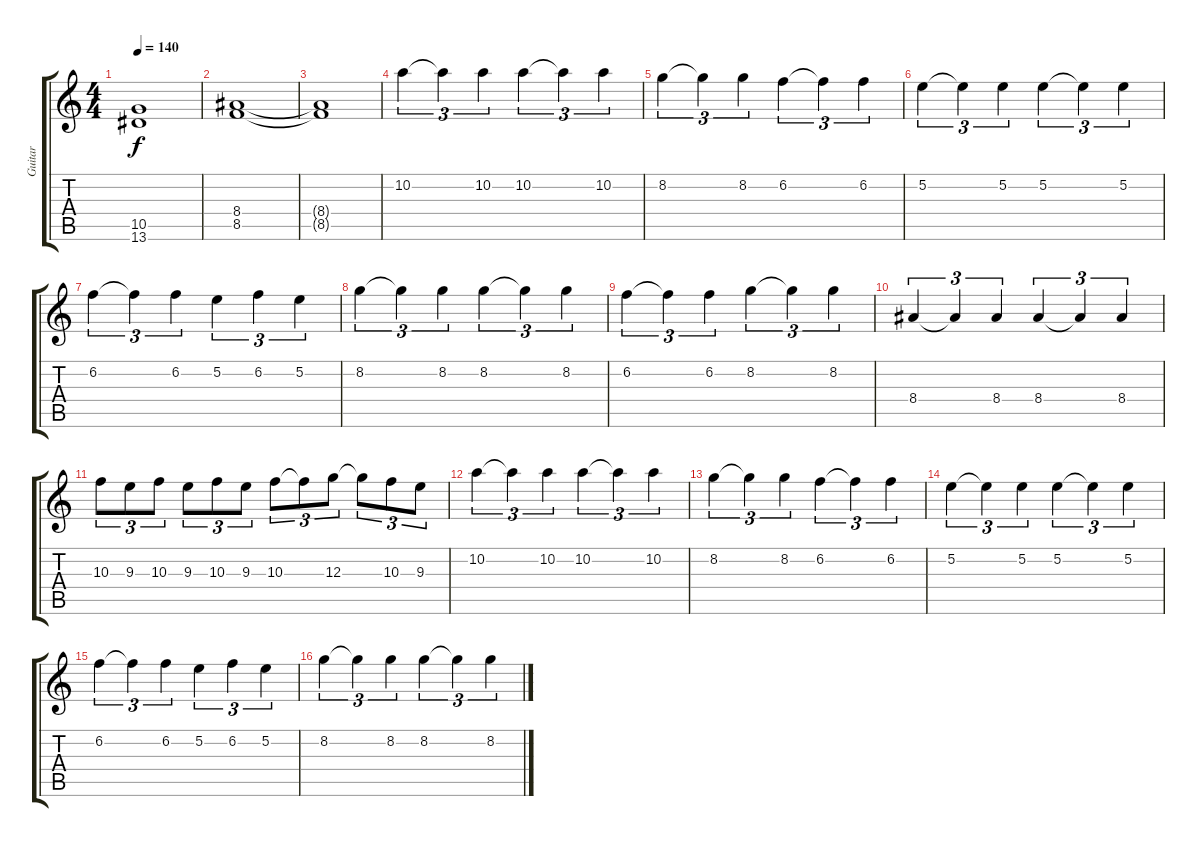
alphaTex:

\track ("Guitar" "Guitar") {instrument distortionguitar}
\staff {score tabs}
\tuning (E4 B3 G3 D3 A2 D2) {hide}
\ts (4 4)
\tempo 140
\clef g2
\ks c
(10.5{t} 13.6{t}).1{dy f} |
(8.4 8.5).1 |
(8.4{t} 8.5{t}).1 |
10.2.4{tu (3 2)} 10.2{t}.4{tu (3 2)} 10.2.4{tu (3 2)} 10.2.4{tu (3 2)} 10.2{t}.4{tu (3 2)} 10.2.4{tu (3 2)} |
8.2.4{tu (3 2)} 8.2{t}.4{tu (3 2)} 8.2.4{tu (3 2)} 6.2.4{tu (3 2)} 6.2{t}.4{tu (3 2)} 6.2.4{tu (3 2)} |
5.2.4{tu (3 2)} 5.2{t}.4{tu (3 2)} 5.2.4{tu (3 2)} 5.2.4{tu (3 2)} 5.2{t}.4{tu (3 2)} 5.2.4{tu (3 2)} |
6.2.4{tu (3 2)} 6.2{t}.4{tu (3 2)} 6.2.4{tu (3 2)} 5.2.4{tu (3 2)} 6.2.4{tu (3 2)} 5.2.4{tu (3 2)} |
8.2.4{tu (3 2)} 8.2{t}.4{tu (3 2)} 8.2.4{tu (3 2)} 8.2.4{tu (3 2)} 8.2{t}.4{tu (3 2)} 8.2.4{tu (3 2)} |
6.2.4{tu (3 2)} 6.2{t}.4{tu (3 2)} 6.2.4{tu (3 2)} 8.2.4{tu (3 2)} 8.2{t}.4{tu (3 2)} 8.2.4{tu (3 2)} |
8.4.4{tu (3 2)} 8.4{t}.4{tu (3 2)} 8.4.4{tu (3 2)} 8.4.4{tu (3 2)} 8.4{t}.4{tu (3 2)} 8.4.4{tu (3 2)} |
10.3.8{tu (3 2)} 9.3.8{tu (3 2)} 10.3.8{tu (3 2)} 9.3.8{tu (3 2)} 10.3.8{tu (3 2)} 9.3.8{tu (3 2)} 10.3.8{tu (3 2)} 10.3{t}.8{tu (3 2)} 12.3.8{tu (3 2)} 12.3{t}.8{tu (3 2)} 10.3.8{tu (3 2)} 9.3.8{tu (3 2)} |
10.2.4{tu (3 2)} 10.2{t}.4{tu (3 2)} 10.2.4{tu (3 2)} 10.2.4{tu (3 2)} 10.2{t}.4{tu (3 2)} 10.2.4{tu (3 2)} |
8.2.4{tu (3 2)} 8.2{t}.4{tu (3 2)} 8.2.4{tu (3 2)} 6.2.4{tu (3 2)} 6.2{t}.4{tu (3 2)} 6.2.4{tu (3 2)} |
5.2.4{tu (3 2)} 5.2{t}.4{tu (3 2)} 5.2.4{tu (3 2)} 5.2.4{tu (3 2)} 5.2{t}.4{tu (3 2)} 5.2.4{tu (3 2)} |
6.2.4{tu (3 2)} 6.2{t}.4{tu (3 2)} 6.2.4{tu (3 2)} 5.2.4{tu (3 2)} 6.2.4{tu (3 2)} 5.2.4{tu (3 2)} |
8.2.4{tu (3 2)} 8.2{t}.4{tu (3 2)} 8.2.4{tu (3 2)} 8.2.4{tu (3 2)} 8.2{t}.4{tu (3 2)} 8.2.4{tu (3 2)}
